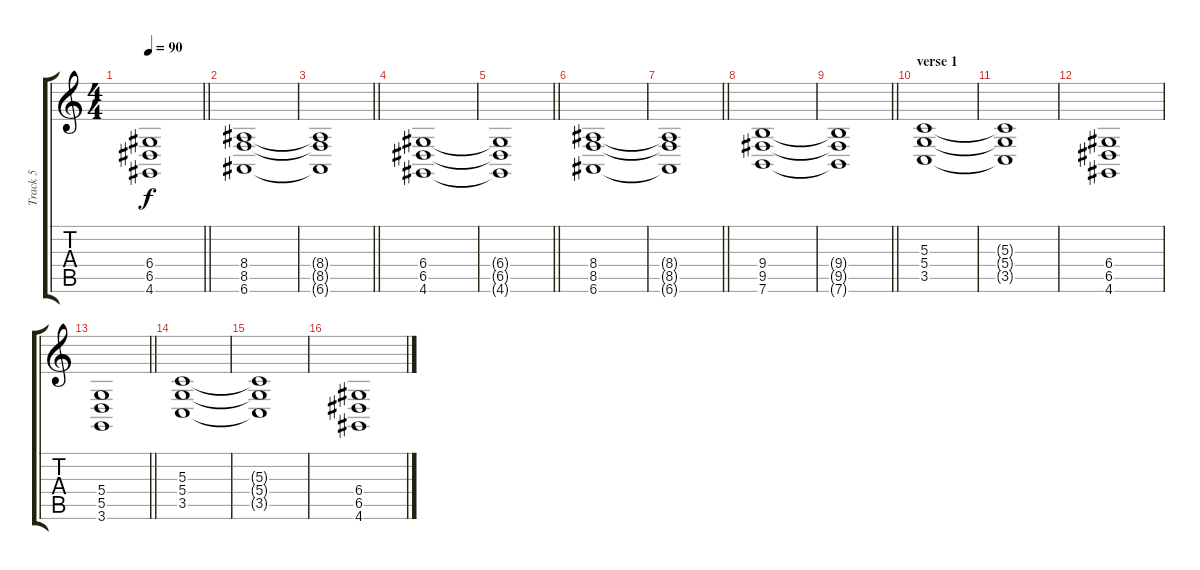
\track ("Track 5" "Track 5") {instrument lead1square}
\staff {score tabs}
\tuning (E4 B3 G3 D3 A2 E2) {hide}
\ts (4 4)
\tempo 90
\clef g2
\barLineRight lightlight
\ks c
(6.4{t} 6.5{t} 4.6{t}).1{dy f} |
(8.4 8.5 6.6).1 |
\barLineRight lightlight
(8.4{t} 8.5{t} 6.6{t}).1 |
(6.4 6.5 4.6).1 |
\barLineRight lightlight
(6.4{t} 6.5{t} 4.6{t}).1 |
(8.4 8.5 6.6).1 |
\barLineRight lightlight
(8.4{t} 8.5{t} 6.6{t}).1 |
(9.4 9.5 7.6).1 |
\barLineRight lightlight
(9.4{t} 9.5{t} 7.6{t}).1 |
\section ("" "verse 1")
(5.3 5.4 3.5).1 |
(5.3{t} 5.4{t} 3.5{t}).1 |
(6.4 6.5 4.6).1 |
\barLineRight lightlight
(5.4 5.5 3.6).1 |
(5.3 5.4 3.5).1 |
(5.3{t} 5.4{t} 3.5{t}).1 |
(6.4 6.5 4.6).1
